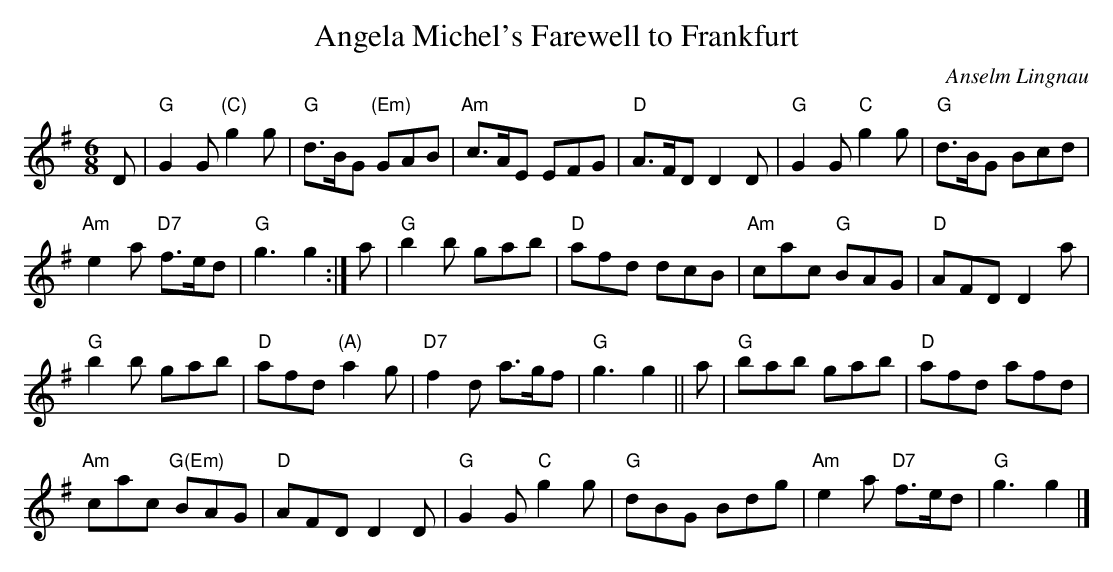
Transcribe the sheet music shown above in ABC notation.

X:1
T:Angela Michel's Farewell to Frankfurt
C:Anselm Lingnau
M:6/8
L:1/8
K:G
D|"G"G2G "(C)"g2g|"G"d>BG "(Em)"GAB|"Am"c>AE EFG|"D"A>FD D2D|\
  "G"G2G "C"g2g|"G"d>BG Bcd|
                            "Am"e2a "D7"f>ed|"G"g3 g2:|\
a|"G"b2b gab|"D"afd dcB|"Am"cac "G"BAG|"D"AFD D2 a|
  "G"b2b gab|"D"afd "(A)"a2g|"D7"f2d a>gf|"G"g3 g2||\
a|"G"bab gab|"D"afd afd|
                        "Am"cac "G(Em)"BAG|"D"AFD D2D|\
  "G"G2G "C"g2g|"G"dBG Bdg|"Am"e2a "D7"f>ed|"G"g3 g2|]
